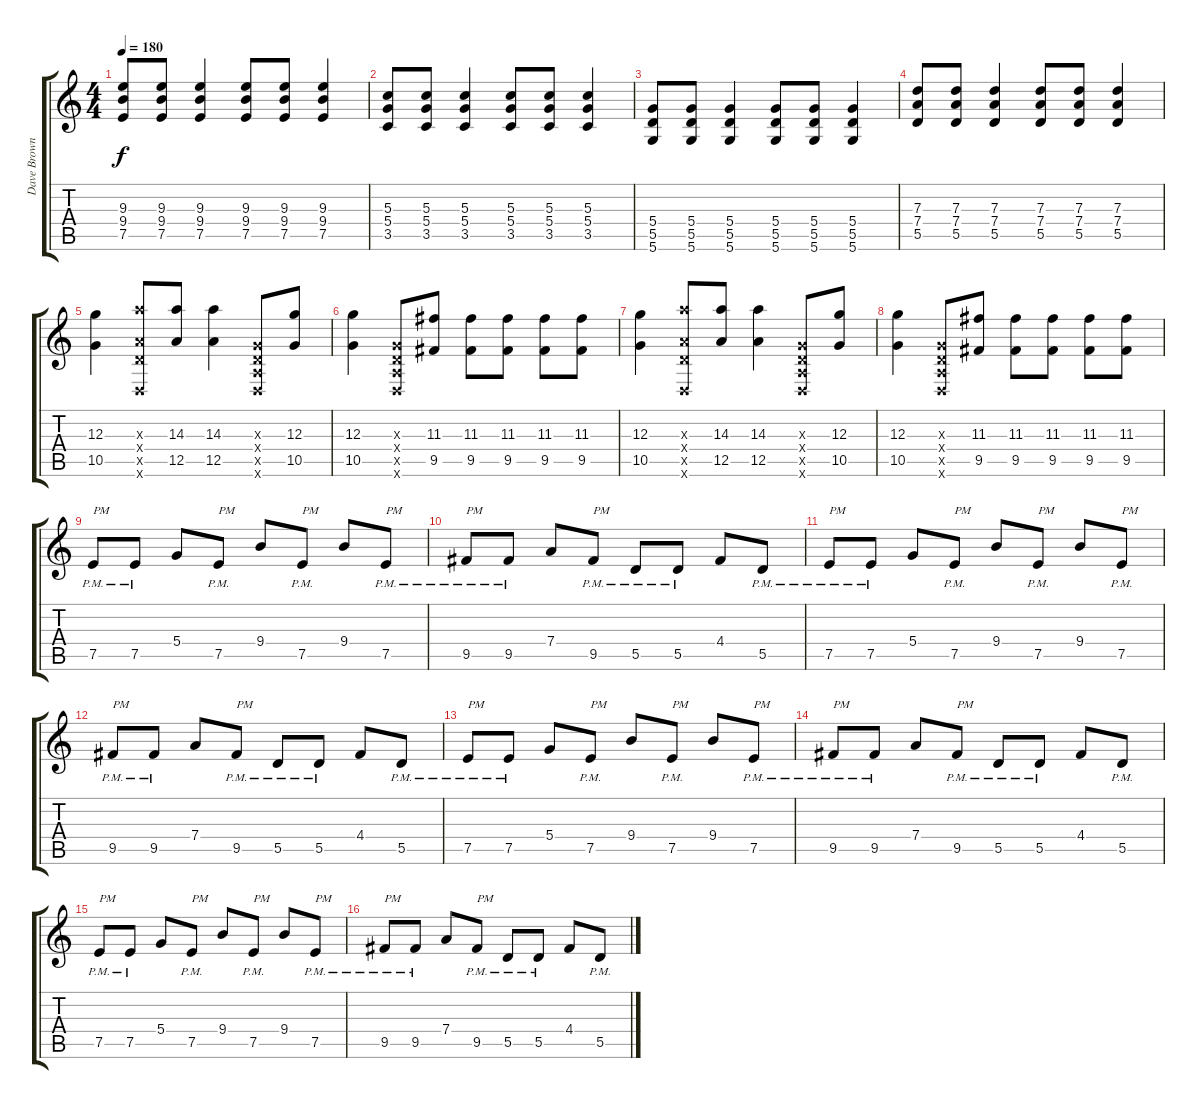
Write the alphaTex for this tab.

\track ("Dave Brownsound" "Dave Brown") {instrument distortionguitar}
\staff {score tabs}
\tuning (E4 B3 G3 D3 A2 D2) {hide}
\ts (4 4)
\tempo 180
\clef g2
\ks c
(9.3 9.4 7.5).8{dy f} (9.3 9.4 7.5).8 (9.3 9.4 7.5).4 (9.3 9.4 7.5).8 (9.3 9.4 7.5).8 (9.3 9.4 7.5).4 |
(5.3 5.4 3.5).8 (5.3 5.4 3.5).8 (5.3 5.4 3.5).4 (5.3 5.4 3.5).8 (5.3 5.4 3.5).8 (5.3 5.4 3.5).4 |
(5.4 5.5 5.6).8 (5.4 5.5 5.6).8 (5.4 5.5 5.6).4 (5.4 5.5 5.6).8 (5.4 5.5 5.6).8 (5.4 5.5 5.6).4 |
(7.3 7.4 5.5).8 (7.3 7.4 5.5).8 (7.3 7.4 5.5).4 (7.3 7.4 5.5).8 (7.3 7.4 5.5).8 (7.3 7.4 5.5).4 |
(12.3 10.5).4 (14.3{x} 0.4{x} 12.5{x} 0.6{x}).8 (14.3 12.5).8 (14.3 12.5).4 (0.3{x} 0.4{x} 0.5{x} 0.6{x}).8 (12.3 10.5).8 |
(12.3 10.5).4 (0.3{x} 0.4{x} 0.5{x} 0.6{x}).8 (11.3 9.5).8 (11.3 9.5).8 (11.3 9.5).8 (11.3 9.5).8 (11.3 9.5).8 |
(12.3 10.5).4 (14.3{x} 0.4{x} 12.5{x} 0.6{x}).8 (14.3 12.5).8 (14.3 12.5).4 (0.3{x} 0.4{x} 0.5{x} 0.6{x}).8 (12.3 10.5).8 |
(12.3 10.5).4 (0.3{x} 0.4{x} 0.5{x} 0.6{x}).8 (11.3 9.5).8 (11.3 9.5).8 (11.3 9.5).8 (11.3 9.5).8 (11.3 9.5).8 |
7.5{pm}.8{txt "PM"} 7.5{pm}.8 5.4.8 7.5{pm}.8{txt "PM"} 9.4.8 7.5{pm}.8{txt "PM"} 9.4.8 7.5{pm}.8{txt "PM"} |
9.5{pm}.8{txt "PM"} 9.5{pm}.8 7.4.8 9.5{pm}.8{txt "PM"} 5.5{pm}.8 5.5{pm}.8 4.4.8 5.5{pm}.8 |
7.5{pm}.8{txt "PM"} 7.5{pm}.8 5.4.8 7.5{pm}.8{txt "PM"} 9.4.8 7.5{pm}.8{txt "PM"} 9.4.8 7.5{pm}.8{txt "PM"} |
9.5{pm}.8{txt "PM"} 9.5{pm}.8 7.4.8 9.5{pm}.8{txt "PM"} 5.5{pm}.8 5.5{pm}.8 4.4.8 5.5{pm}.8 |
7.5{pm}.8{txt "PM"} 7.5{pm}.8 5.4.8 7.5{pm}.8{txt "PM"} 9.4.8 7.5{pm}.8{txt "PM"} 9.4.8 7.5{pm}.8{txt "PM"} |
9.5{pm}.8{txt "PM"} 9.5{pm}.8 7.4.8 9.5{pm}.8{txt "PM"} 5.5{pm}.8 5.5{pm}.8 4.4.8 5.5{pm}.8 |
7.5{pm}.8{txt "PM"} 7.5{pm}.8 5.4.8 7.5{pm}.8{txt "PM"} 9.4.8 7.5{pm}.8{txt "PM"} 9.4.8 7.5{pm}.8{txt "PM"} |
9.5{pm}.8{txt "PM"} 9.5{pm}.8 7.4.8 9.5{pm}.8{txt "PM"} 5.5{pm}.8 5.5{pm}.8 4.4.8 5.5{pm}.8
